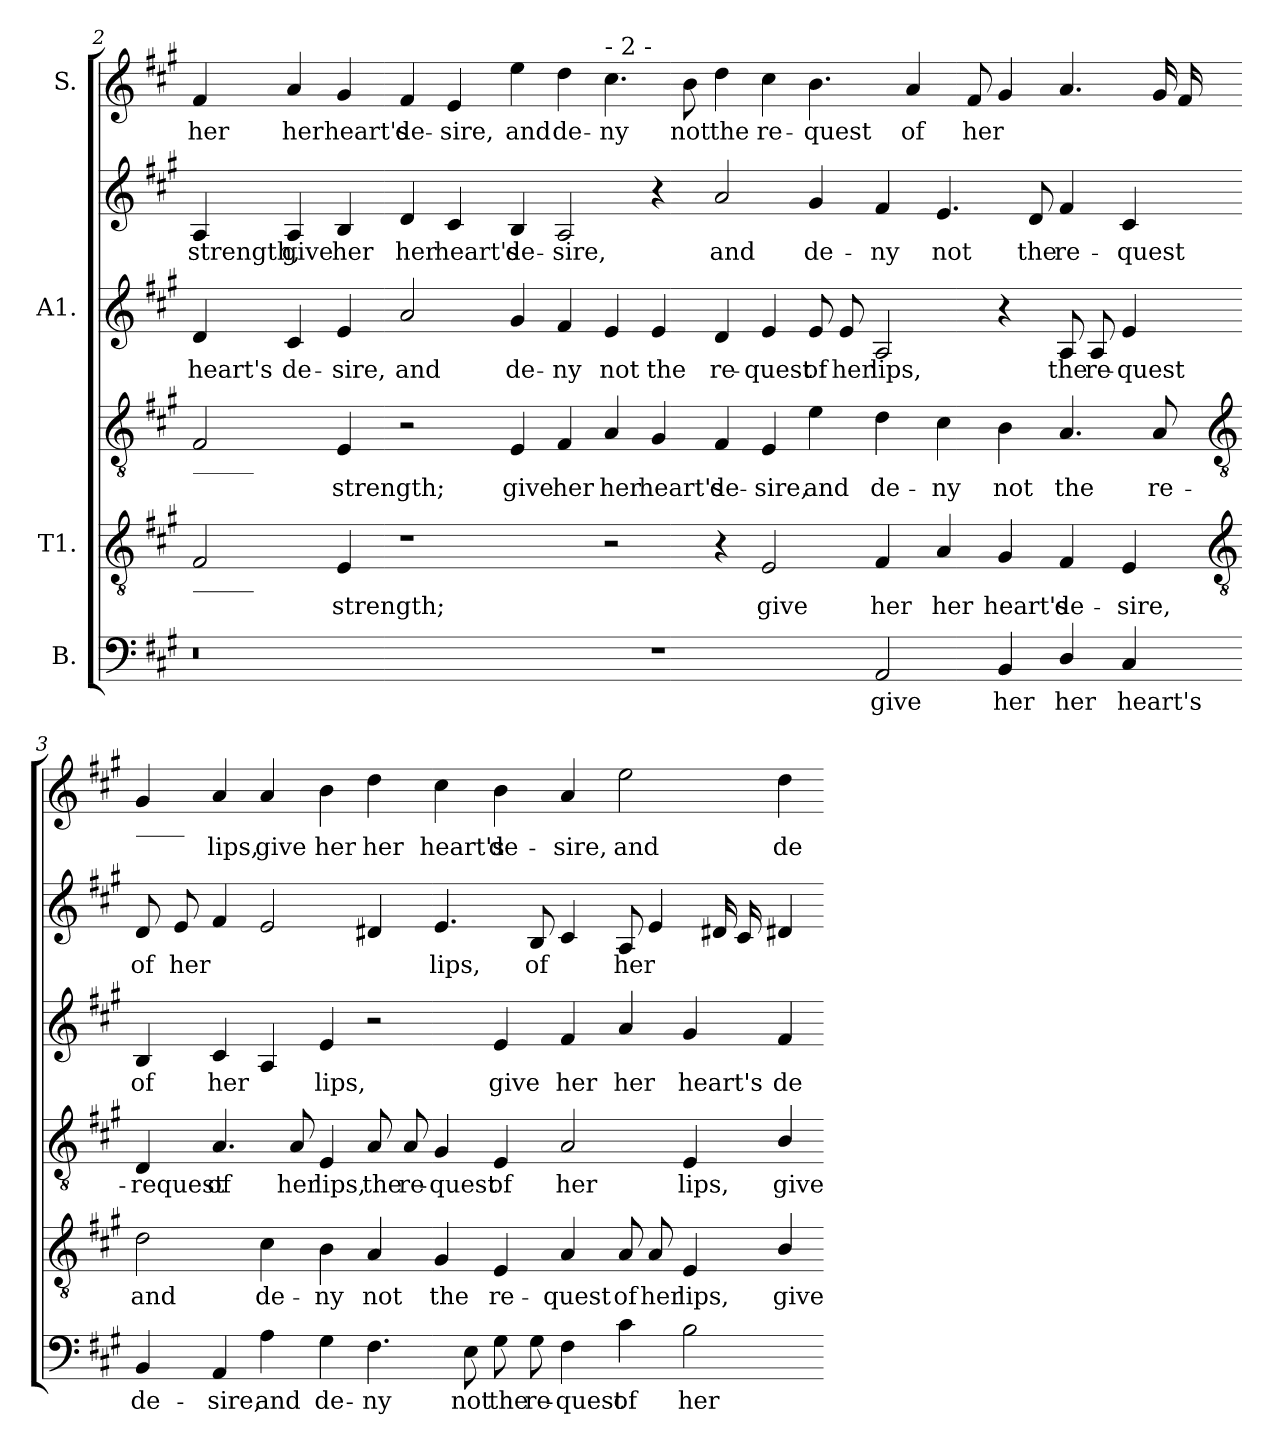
**kern	**text	**kern	**text	**kern	**text	**kern	**text	**kern	**text	**kern	**text
*part4	*part4	*part3	*part3	*part3	*part3	*part2	*part2	*part2	*part2	*part1	*part1
*staff6	*staff6	*staff5	*staff5	*staff4	*staff4	*staff3	*staff3	*staff2	*staff2	*staff1	*staff1
*I"B.	*	*I"T1.	*	*	*	*I"A1.	*	*	*	*I"S.	*
!!LO:LB:g=z
*clefF4	*	*clefGv2	*	*clefGv2	*	*clefG2	*	*clefG2	*	*clefG2	*
*k[f#c#g#]	*	*k[f#c#g#]	*	*k[f#c#g#]	*	*k[f#c#g#]	*	*k[f#c#g#]	*	*k[f#c#g#]	*
*A:	*	*A:	*	*A:	*	*A:	*	*A:	*	*A:	*
=2	=2	=2	=2	=2	=2	=2	=2	=2	=2	=2	=2
!	!	!	!	!LO:TX:b:t=_____	!	!	!	!	!	!	!
!	!	!LO:TX:b:t=_____	!	!	!	!	!	!	!	!	!
!	!	!	!	!	!	!	!LO:LY:b	!	!LO:LY:b	!	!LO:LY:b
0r	.	2F#	.	2F#	.	4d	heart's	4A	strength,	4f#	her
!	!	!	!	!	!	!	!LO:LY:b	!	!LO:LY:b	!	!LO:LY:b
.	.	.	.	.	.	4c#	de-	4A	give	4a	her
!	!	!	!LO:LY:b	!	!LO:LY:b	!	!LO:LY:b	!	!LO:LY:b	!	!LO:LY:b
.	.	4E	-strength;	4E	strength;	4e	-sire,	4B	her	4g#	heart's
!	!	!	!	!	!	!	!LO:LY:b	!	!LO:LY:b	!	!LO:LY:b
.	.	1r	.	2r	.	2a	and	4d	her	4f#	de-
!	!	!	!	!	!	!	!	!	!LO:LY:b	!	!LO:LY:b
.	.	.	.	.	.	.	.	4c#	heart's	4e	-sire,
!	!	!	!	!	!LO:LY:b	!	!LO:LY:b	!	!LO:LY:b	!	!LO:LY:b
.	.	.	.	4E	give	4g#	de-	4B	de-	4ee	and
!	!	!	!	!	!LO:LY:b	!	!LO:LY:b	!	!LO:LY:b	!	!LO:LY:b
.	.	.	.	4F#	her	4f#	-ny	2A	-sire,	4dd	de-
!	!	!	!	!	!	!	!	!	!	!LO:TX:a:t=- 2 -	!
!	!	!	!	!	!LO:LY:b	!	!LO:LY:b	!	!	!	!LO:LY:b
.	.	2r	.	4A	her	4e	not	.	.	4.cc#	-ny
!	!	!	!	!	!LO:LY:b	!	!LO:LY:b	!	!	!	!
1r	.	.	.	4G#	heart's	4e	the	4r	.	.	.
!	!	!	!	!	!	!	!	!	!	!	!LO:LY:b
.	.	.	.	.	.	.	.	.	.	8b	not
!	!	!	!	!	!LO:LY:b	!	!LO:LY:b	!	!LO:LY:b	!	!LO:LY:b
.	.	4r	.	4F#	de-	4d	re-	2a	and	4dd	the
!	!	!	!LO:LY:b	!	!LO:LY:b	!	!LO:LY:b	!	!	!	!LO:LY:b
.	.	2E	give	4E	-sire,	4e	-quest	.	.	4cc#	re-
!	!	!	!	!	!LO:LY:b	!	!LO:LY:b	!	!LO:LY:b	!	!LO:LY:b
.	.	.	.	4e	and	8e	of	4g#	de-	4.b	-quest
!	!	!	!	!	!	!	!LO:LY:b	!	!	!	!
.	.	.	.	.	.	8e	her	.	.	.	.
!	!LO:LY:b	!	!LO:LY:b	!	!LO:LY:b	!	!LO:LY:b	!	!LO:LY:b	!	!
2AA	give	4F#	her	4d	de-	2A	lips,	4f#	-ny	.	.
!	!	!	!	!	!	!	!	!	!	!	!LO:LY:b
.	.	.	.	.	.	.	.	.	.	4a	of
!	!	!	!LO:LY:b	!	!LO:LY:b	!	!	!	!LO:LY:b	!	!
.	.	4A	her	4c#	-ny	.	.	4.e	not	.	.
!	!	!	!	!	!	!	!	!	!	!	!LO:LY:b
.	.	.	.	.	.	.	.	.	.	8f#	her
!	!LO:LY:b	!	!LO:LY:b	!	!LO:LY:b	!	!	!	!	!	!
4BB	her	4G#	heart's	4B	not	4r	.	.	.	4g#	.
!	!	!	!	!	!	!	!	!	!LO:LY:b	!	!
.	.	.	.	.	.	.	.	8d	the	.	.
!	!LO:LY:b	!	!LO:LY:b	!	!LO:LY:b	!	!LO:LY:b	!	!LO:LY:b	!	!
4D/	her	4F#	de-	4.A	the	8A	the	4f#	re-	4.a	.
!	!	!	!	!	!	!	!LO:LY:b	!	!	!	!
.	.	.	.	.	.	8A	re-	.	.	.	.
!	!LO:LY:b	!	!LO:LY:b	!	!	!	!LO:LY:b	!	!LO:LY:b	!	!
4C#	heart's	4E	-sire,	.	.	4e	-quest	4c#	-quest	.	.
!	!	!	!	!	!LO:LY:b	!	!	!	!	!	!
.	.	.	.	8A	re-	.	.	.	.	16g#	.
.	.	.	.	.	.	.	.	.	.	16f#	.
!!LO:LB:g=z
=3-	=3-	=3-	=3-	=3-	=3-	=3-	=3-	=3-	=3-	=3-	=3-
*	*	*clefGv2	*	*clefGv2	*	*	*	*	*	*	*
!	!	!	!	!	!	!	!	!	!	!LO:TX:b:t=____	!
!	!LO:LY:b	!	!LO:LY:b	!	!LO:LY:b	!	!LO:LY:b	!	!LO:LY:b	!	!
4BB	de-	2d	and	4D	request	4B	of	8d	of	4g#	.
!	!	!	!	!	!	!	!	!	!LO:LY:b	!	!
.	.	.	.	.	.	.	.	8e	her	.	.
!	!LO:LY:b	!	!	!	!LO:LY:b	!	!LO:LY:b	!	!	!	!LO:LY:b
4AA	-sire,	.	.	4.A	of	4c#	her	4f#	.	4a	lips,
!	!LO:LY:b	!	!LO:LY:b	!	!	!	!	!	!	!	!LO:LY:b
4A	and	4c#	de-	.	.	4A	.	2e	.	4a	give
!	!	!	!	!	!LO:LY:b	!	!	!	!	!	!
.	.	.	.	8A	her	.	.	.	.	.	.
!	!LO:LY:b	!	!LO:LY:b	!	!LO:LY:b	!	!LO:LY:b	!	!	!	!LO:LY:b
4G#	de-	4B	-ny	4E	lips,	4e	lips,	.	.	4b	her
!	!LO:LY:b	!	!LO:LY:b	!	!LO:LY:b	!	!	!	!	!	!LO:LY:b
4.F#	-ny	4A	not	8A	the	2r	.	4d#X	.	4dd	her
!	!	!	!	!	!LO:LY:b	!	!	!	!	!	!
.	.	.	.	8A	re-	.	.	.	.	.	.
!	!	!	!LO:LY:b	!	!LO:LY:b	!	!	!	!LO:LY:b	!	!LO:LY:b
.	.	4G#	the	4G#	-quest	.	.	4.e	lips,	4cc#	heart's
!	!LO:LY:b	!	!	!	!	!	!	!	!	!	!
8E	not	.	.	.	.	.	.	.	.	.	.
!	!LO:LY:b	!	!LO:LY:b	!	!LO:LY:b	!	!LO:LY:b	!	!	!	!LO:LY:b
8G#	the	4E	re-	4E	of	4e	give	.	.	4b	de-
!	!LO:LY:b	!	!	!	!	!	!	!	!LO:LY:b	!	!
8G#	re-	.	.	.	.	.	.	8B	of	.	.
!	!LO:LY:b	!	!LO:LY:b	!	!LO:LY:b	!	!LO:LY:b	!	!	!	!LO:LY:b
4F#	-quest	4A	-quest	2A	her	4f#	her	4c#	.	4a	-sire,
!	!LO:LY:b	!	!LO:LY:b	!	!	!	!LO:LY:b	!	!LO:LY:b	!	!LO:LY:b
4c#	of	8A	of	.	.	4a	her	8A	her	2ee	and
!	!	!	!LO:LY:b	!	!	!	!	!	!	!	!
.	.	8A	her	.	.	.	.	4e	.	.	.
!	!LO:LY:b	!	!LO:LY:b	!	!LO:LY:b	!	!LO:LY:b	!	!	!	!
2B	her	4E	lips,	4E	lips,	4g#	heart's	.	.	.	.
.	.	.	.	.	.	.	.	16d#X	.	.	.
.	.	.	.	.	.	.	.	16c#	.	.	.
!	!	!	!LO:LY:b	!	!LO:LY:b	!	!LO:LY:b	!	!	!	!LO:LY:b
.	.	4B/	give	4B/	give	4f#	de-	4d#X	.	4dd	de-
=-	=-	=-	=-	=-	=-	=-	=-	=-	=-	=-	=-
*-	*-	*-	*-	*-	*-	*-	*-	*-	*-	*-	*-
